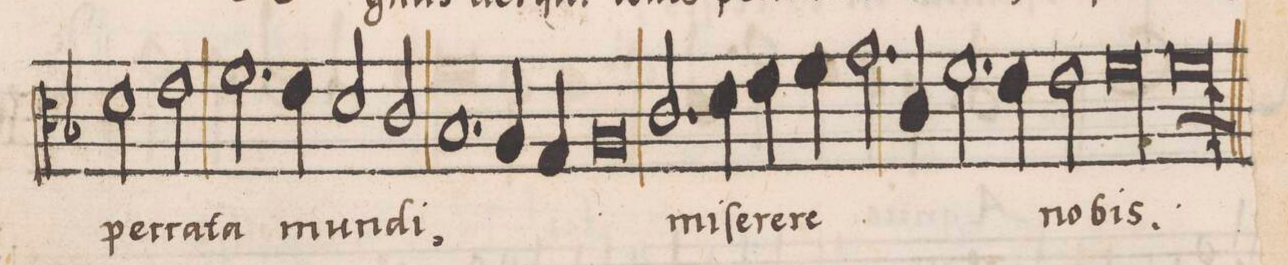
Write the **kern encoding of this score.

**kern	**text
*I"CANTVS	*
*clefC3	*
*k[b-]	*
*met(C|)	*
*M2/1	*
2d\	pec-
2e\	-ca-
=24	=24
2.f\	-ta
4e\	mun-
2d/	.
2c/	-di,
=25	=25
1.B-	.
4A/	.
4G/	.
=26-	=26-
0A	.
=27-	=27-
2.c/	mi-
4d\	-ſe-
4e\	-re-
4f\	-re
2.g\	.
=28	=28
4c/	.
2.f\	.
4e\	.
2e\	no-
=29-	=29-
00f	.
=30-	=30-
=31-	=31-
00f;<	-bis.
=32-	=32-
=33||	=33||
*-	*-
